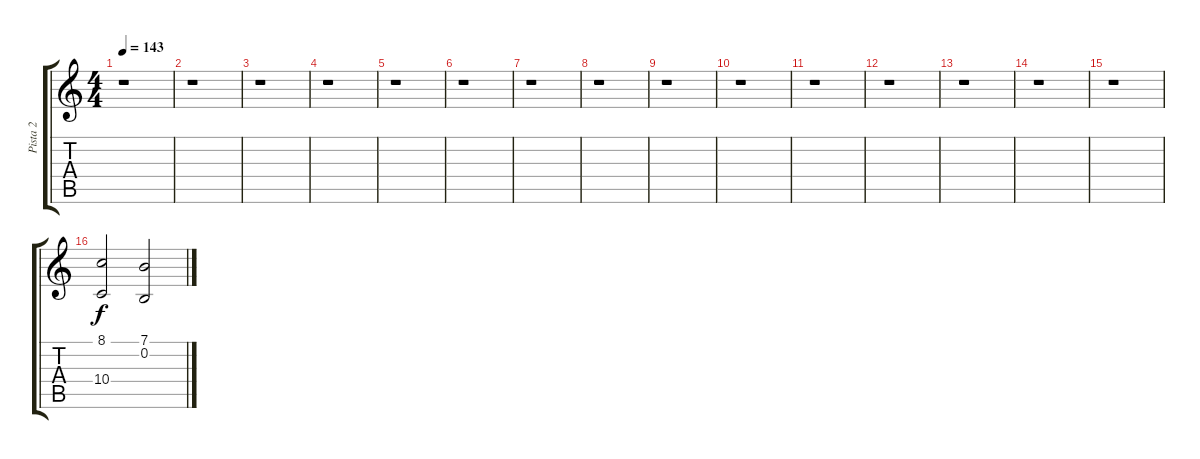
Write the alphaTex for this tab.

\track ("Pista 2" "Pista 2") {instrument violin}
\staff {score tabs}
\tuning (E4 B3 G3 D3 A2 E2) {hide}
\ts (4 4)
\tempo 143
\clef g2
\ks c
r.1{dy f} |
r.1 |
r.1 |
r.1 |
r.1 |
r.1 |
r.1 |
r.1 |
r.1 |
r.1 |
r.1 |
r.1 |
r.1 |
r.1 |
r.1 |
(8.1 10.4).2 (7.1 0.2).2
